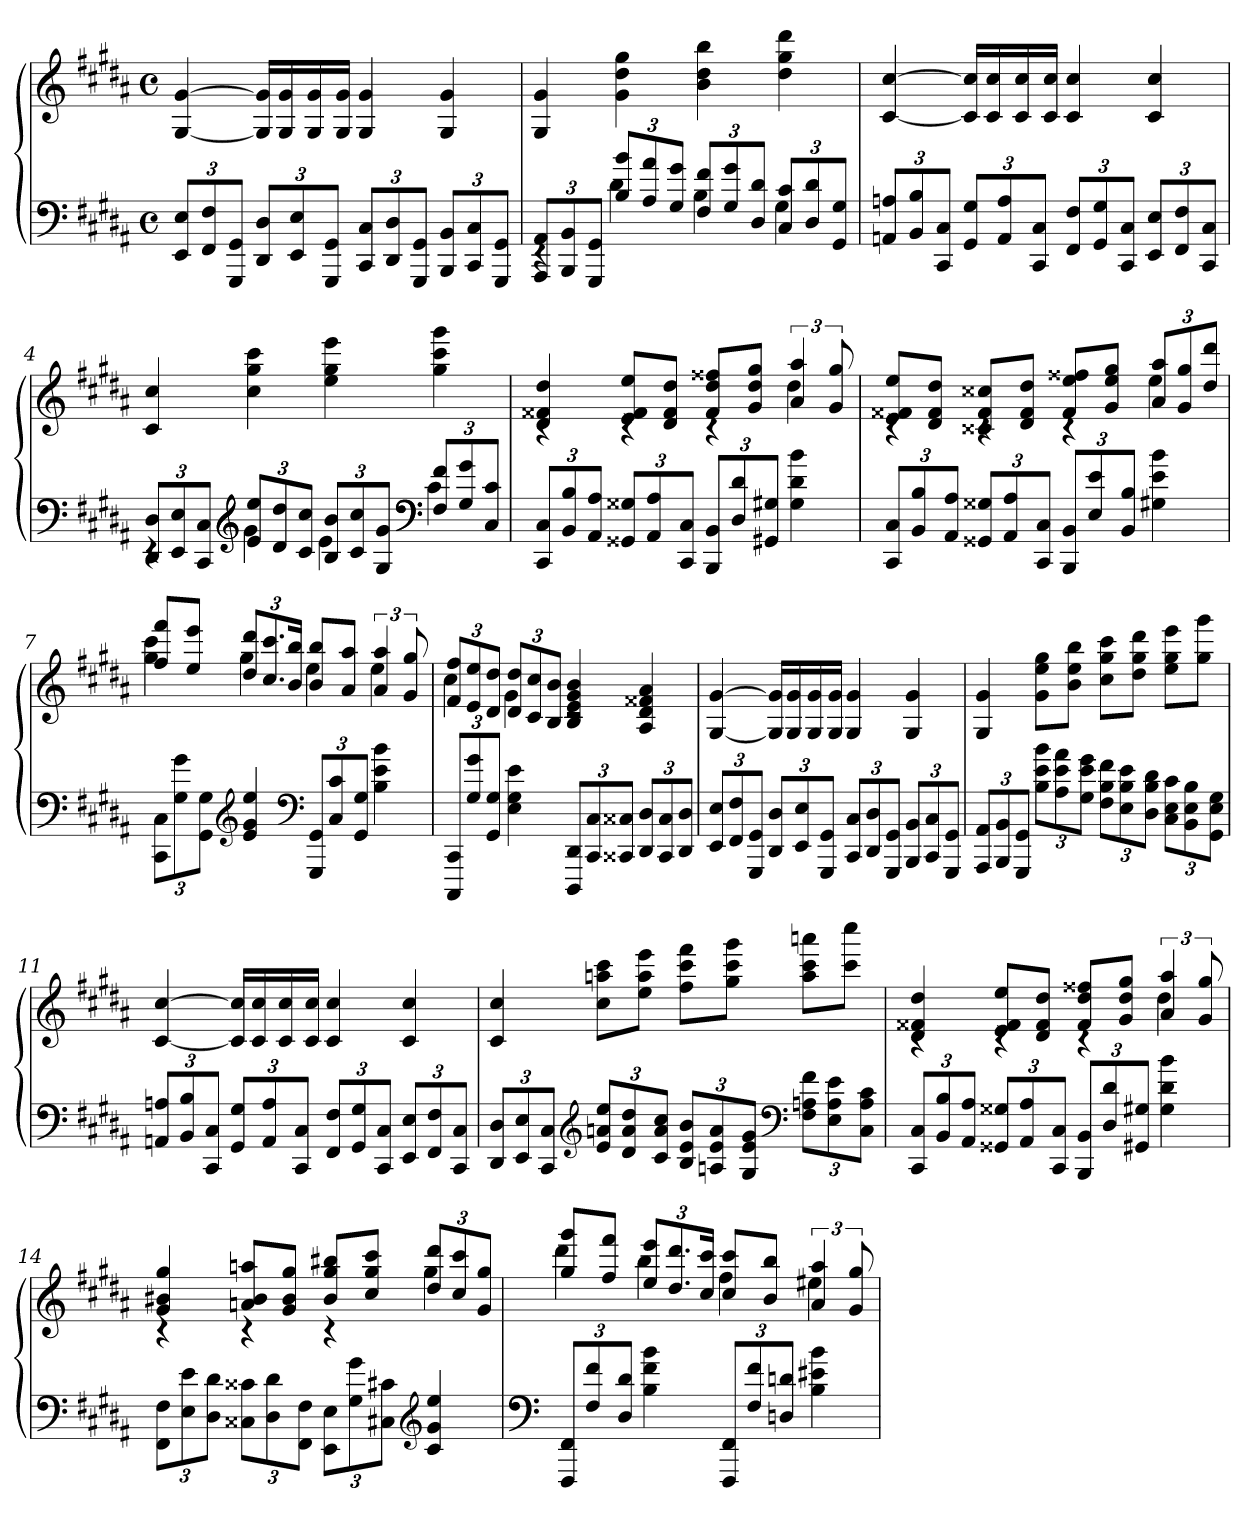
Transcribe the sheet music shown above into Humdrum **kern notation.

**kern	**kern
*part1	*part1
*staff2	*staff1
*clefF4	*clefG2
*k[f#c#g#d#a#]	*k[f#c#g#d#a#]
*g#:	*g#:
*M4/4	*M4/4
*met(c)	*met(c)
=1	=1
12EE 12EL	[4G# [4g#
12FF# 12F#	.
12GGG# 12GG#J	.
12DD# 12D#L	16G#] 16g#]LL
.	16G# 16g#
12EE 12E	.
.	16G# 16g#
12GGG# 12GG#J	.
.	16G# 16g#JJ
12CC# 12C#L	4G# 4g#
12DD# 12D#	.
12GGG# 12GG#J	.
12BBB 12BBL	4G# 4g#
12CC# 12C#	.
12GGG# 12GG#J	.
=2	=2
*^	*
12AAA# 12AA#L	4rEE	4G# 4g#
12BBB 12BB	.	.
12GGG# 12GG#J	.	.
12B 12bL	4d#	4g# 4dd# 4gg#
12A# 12a#	.	.
12G# 12g#J	.	.
12F# 12f#L	4B	4b 4dd# 4bb
12G# 12g#	.	.
12D# 12d#J	.	.
12C# 12c#L	4G#	4dd# 4gg# 4ddd#
12D# 12d#	.	.
12GG# 12G#J	.	.
*v	*v	*
=3	=3
12AAn 12AnL	[4c# [4cc#
12BB 12B	.
12CC# 12C#J	.
12GG# 12G#L	16c#] 16cc#]LL
.	16c# 16cc#
12AA 12A	.
.	16c# 16cc#
12CC# 12C#J	.
.	16c# 16cc#JJ
12FF# 12F#L	4c# 4cc#
12GG# 12G#	.
12CC# 12C#J	.
12EE 12EL	4c# 4cc#
12FF# 12F#	.
12CC# 12C#J	.
=4	=4
*^	*
12DD# 12D#L	4rEE	4c# 4cc#
12EE 12E	.	.
12CC# 12C#J	.	.
*clefG2	*	*
12e 12eeL	4g#	4cc# 4gg# 4ccc#
12d# 12dd#	.	.
12c# 12cc#J	.	.
12B 12bL	4e	4ee 4gg# 4eee
12c# 12cc#	.	.
12G# 12g#J	.	.
*clefF4	*	*
12F# 12f#L	4c#	4gg# 4ccc# 4ggg#
12G# 12g#	.	.
12C# 12c#J	.	.
*v	*v	*
=5	=5
*	*^
12CC# 12C#L	4d# 4f##X 4dd#	4rc
12BB 12B	.	.
12AA# 12A#J	.	.
12GG##X 12G##XL	8e 8f## 8eeL	4rc
12AA# 12A#	.	.
.	8d# 8f## 8dd#J	.
12CC# 12C#J	.	.
12BBB 12BBL	8f## 8dd# 8ff##XL	4rc
12D# 12d#	.	.
.	8g# 8dd# 8gg#J	.
12GG#X 12G#XJ	.	.
4G# 4d# 4b	6a# 6aa#	4dd#
.	12g# 12gg#	.
=6	=6	=6
12CC# 12C#L	8e 8f##X 8eeL	4rc
12BB 12B	.	.
.	8d# 8f## 8dd#J	.
12AA# 12A#J	.	.
12GG##X 12G##XL	8c##X 8f## 8cc##XL	4rc
12AA# 12A#	.	.
.	8d# 8f## 8dd#J	.
12CC# 12C#J	.	.
12BBB 12BBL	8f## 8ee 8ff##XL	4rc
12E 12e	.	.
.	8g# 8ee 8gg#J	.
12BB 12BJ	.	.
4G#X 4e 4b	12a# 12aa#L	4ee
.	12g# 12gg#	.
.	12dd# 12ddd#J	.
=7	=7	=7
12CC# 12C#L	8ff# 8fff#L	4gg# 4ccc#
12G# 12g#	.	.
.	8ee 8eeeJ	.
12GG# 12G#J	.	.
*clefG2	*	*
4e 4g# 4ee	12dd# 12ddd#L	4gg#
.	12.cc# 12.ccc#	.
.	24b 24bbJk	.
*clefF4	*	*
12GGG# 12GG#L	8b 8bbL	4ee
12C# 12c#	.	.
.	8a# 8aa#J	.
12GG# 12G#J	.	.
4B 4e 4b	6a# 6aa#	4ee
.	12g# 12gg#	.
=8	=8	=8
12CCC# 12CC#L	12f# 12ff#L	4cc#
12G# 12g#	12e 12ee	.
12GG# 12G#J	12d# 12dd#J	.
4E 4G# 4e	12d# 12dd#L	4g#
.	12c# 12cc#	.
.	12B 12bJ	.
12DDD# 12DD#L	4B 4e 4g# 4b	2rc
12CC# 12C#	.	.
12CC##X 12C##XJ	.	.
12DD# 12D#L	4A# 4d# 4f##X 4a#	.
12CC## 12C##	.	.
12DD# 12D#J	.	.
*	*v	*v
=9	=9
12EE 12EL	[4G# [4g#
12FF# 12F#	.
12GGG# 12GG#J	.
12DD# 12D#L	16G#] 16g#]LL
.	16G# 16g#
12EE 12E	.
.	16G# 16g#
12GGG# 12GG#J	.
.	16G# 16g#JJ
12CC# 12C#L	4G# 4g#
12DD# 12D#	.
12GGG# 12GG#J	.
12BBB 12BBL	4G# 4g#
12CC# 12C#	.
12GGG# 12GG#J	.
=10	=10
12AAA# 12AA#L	4G# 4g#
12BBB 12BB	.
12GGG# 12GG#J	.
12B 12e 12bL	8g# 8ee 8gg#L
12A# 12e 12a#	.
.	8b 8ee 8bbJ
12G# 12e 12g#J	.
12F# 12B 12f#L	8cc# 8gg# 8ccc#L
12E 12B 12e	.
.	8dd# 8gg# 8ddd#J
12D# 12B 12d#J	.
12C# 12E 12c#L	8ee 8gg# 8eeeL
12BB 12E 12B	.
.	8gg# 8ggg#J
12GG# 12E 12G#J	.
=11	=11
12AAn 12AnL	[4c# [4cc#
12BB 12B	.
12CC# 12C#J	.
12GG# 12G#L	16c#] 16cc#]LL
.	16c# 16cc#
12AA 12A	.
.	16c# 16cc#
12CC# 12C#J	.
.	16c# 16cc#JJ
12FF# 12F#L	4c# 4cc#
12GG# 12G#	.
12CC# 12C#J	.
12EE 12EL	4c# 4cc#
12FF# 12F#	.
12CC# 12C#J	.
=12	=12
12DD# 12D#L	4c# 4cc#
12EE 12E	.
12CC# 12C#J	.
*clefG2	*
12e 12an 12eeL	8cc# 8aan 8ccc#L
12d# 12a 12dd#	.
.	8ee 8aa 8eeeJ
12c# 12a 12cc#J	.
12B 12e 12bL	8ff# 8ccc# 8fff#L
12An 12e 12a	.
.	8gg# 8ccc# 8ggg#J
12G# 12e 12g#J	.
*clefF4	*
12F# 12An 12f#L	8aa 8ccc# 8aaanL
12E 12A 12e	.
.	8ccc# 8cccc#J
12C# 12A 12c#J	.
=13	=13
*	*^
12CC# 12C#L	4d# 4f##X 4dd#	4rc
12BB 12B	.	.
12AA# 12A#J	.	.
12GG##X 12G##XL	8e 8f## 8eeL	4rc
12AA# 12A#	.	.
.	8d# 8f## 8dd#J	.
12CC# 12C#J	.	.
12BBB 12BBL	8f## 8dd# 8ff##XL	4rc
12D# 12d#	.	.
.	8g# 8dd# 8gg#J	.
12GG#X 12G#XJ	.	.
4G# 4d# 4b	6a# 6aa#	4dd#
.	12g# 12gg#	.
=14	=14	=14
12FF# 12F#L	4g# 4b#X 4gg#	4rc
12E 12e	.	.
12D# 12d#J	.	.
12C##X 12c##XL	8an 8b# 8aanL	4rc
12D# 12d#	.	.
.	8g# 8b# 8gg#J	.
12FF# 12F#J	.	.
12EE 12EL	8b# 8gg# 8bb#XL	4rc
12G# 12g#	.	.
.	8cc# 8gg# 8ccc#J	.
12C#X 12c#XJ	.	.
*clefG2	*	*
4c# 4g# 4ee	12dd# 12ddd#L	4gg#
.	12cc# 12ccc#	.
.	12g# 12gg#J	.
=15	=15	=15
*clefF4	*	*
12FFF# 12FF#L	8gg# 8ggg#L	4ddd#
12F# 12f#	.	.
.	8ff# 8fff#J	.
12D# 12d#J	.	.
4B 4f# 4b	12ee 12eeeL	4bb
.	12.dd# 12.ddd#	.
.	24cc# 24ccc#Jk	.
12FFF# 12FF#L	8cc# 8ccc#L	4ff#
12F# 12f#	.	.
.	8b 8bbJ	.
12Dn 12dnJ	.	.
4B 4e#X 4b	6a# 6aa#	4ee#X
.	12g# 12gg#	.
*	*v	*v
=	=
*-	*-
